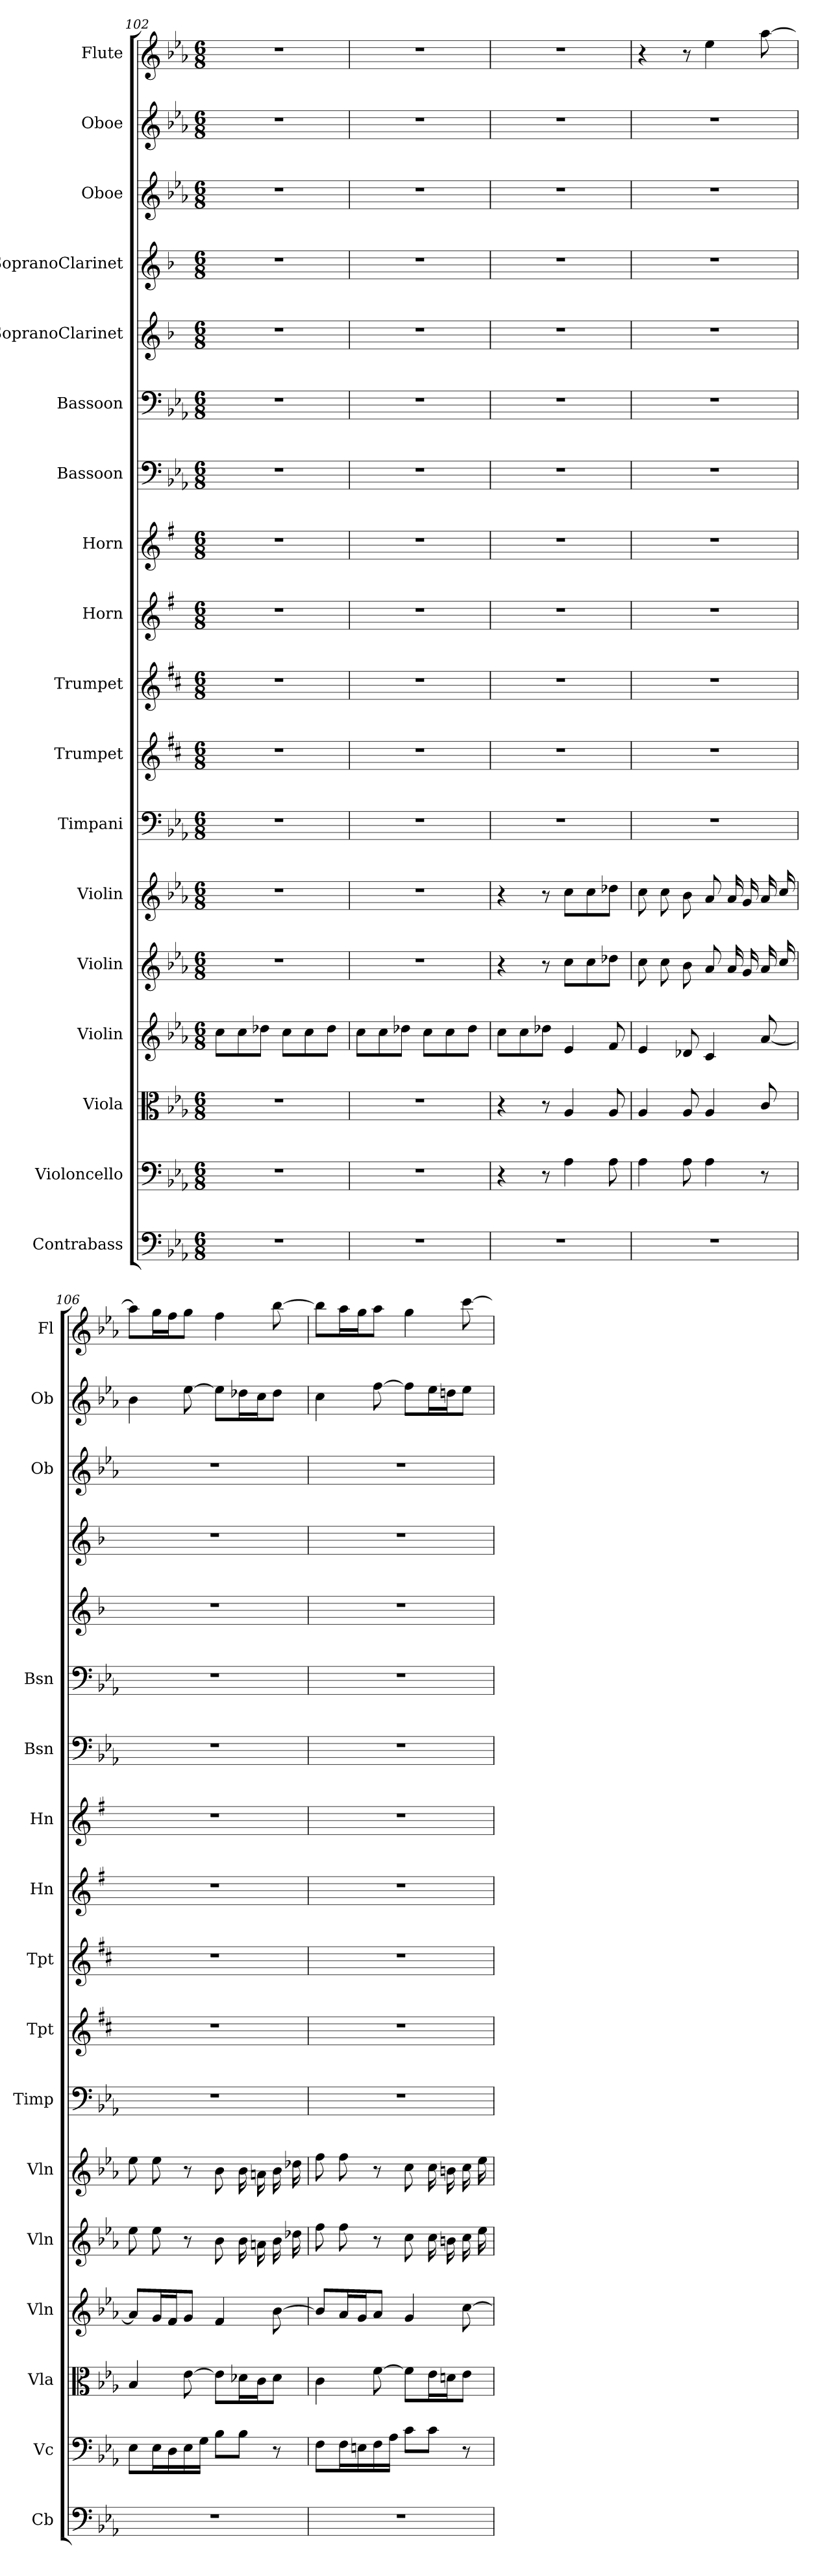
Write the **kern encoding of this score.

**kern	**kern	**kern	**kern	**kern	**kern	**kern	**kern	**kern	**kern	**kern	**kern	**kern	**kern	**kern	**kern	**kern	**kern
*part18	*part17	*part16	*part15	*part14	*part13	*part12	*part11	*part10	*part9	*part8	*part7	*part6	*part5	*part4	*part3	*part2	*part1
*staff18	*staff17	*staff16	*staff15	*staff14	*staff13	*staff12	*staff11	*staff10	*staff9	*staff8	*staff7	*staff6	*staff5	*staff4	*staff3	*staff2	*staff1
*I"Contrabass	*I"Violoncello	*I"Viola	*I"Violin	*I"Violin	*I"Violin	*I"Timpani	*I"Trumpet	*I"Trumpet	*I"Horn	*I"Horn	*I"Bassoon	*I"Bassoon	*I"SopranoClarinet	*I"SopranoClarinet	*I"Oboe	*I"Oboe	*I"Flute
*I'Cb	*I'Vc	*I'Vla	*I'Vln	*I'Vln	*I'Vln	*I'Timp	*I'Tpt	*I'Tpt	*I'Hn	*I'Hn	*I'Bsn	*I'Bsn	*	*	*I'Ob	*I'Ob	*I'Fl
*clefF4	*clefF4	*clefC3	*clefG2	*clefG2	*clefG2	*clefF4	*clefG2	*clefG2	*clefG2	*clefG2	*clefF4	*clefF4	*clefG2	*clefG2	*clefG2	*clefG2	*clefG2
*ITrd7c12	*	*	*	*	*	*	*ITrd1c2	*ITrd1c2	*ITrd4c7	*ITrd4c7	*	*	*	*	*	*	*
*k[b-e-a-]	*k[b-e-a-]	*k[b-e-a-]	*k[b-e-a-]	*k[b-e-a-]	*k[b-e-a-]	*k[b-e-a-]	*k[]	*k[]	*k[]	*k[]	*k[b-e-a-]	*k[b-e-a-]	*k[b-]	*k[b-]	*k[b-e-a-]	*k[b-e-a-]	*k[b-e-a-]
*M6/8	*M6/8	*M6/8	*M6/8	*M6/8	*M6/8	*M6/8	*M6/8	*M6/8	*M6/8	*M6/8	*M6/8	*M6/8	*M6/8	*M6/8	*M6/8	*M6/8	*M6/8
=102	=102	=102	=102	=102	=102	=102	=102	=102	=102	=102	=102	=102	=102	=102	=102	=102	=102
2.r	2.r	2.r	8cc\L	2.r	2.r	2.r	2.r	2.r	2.r	2.r	2.r	2.r	2.r	2.r	2.r	2.r	2.r
.	.	.	8cc\	.	.	.	.	.	.	.	.	.	.	.	.	.	.
.	.	.	8dd-X\J	.	.	.	.	.	.	.	.	.	.	.	.	.	.
.	.	.	8cc\L	.	.	.	.	.	.	.	.	.	.	.	.	.	.
.	.	.	8cc\	.	.	.	.	.	.	.	.	.	.	.	.	.	.
.	.	.	8dd-\J	.	.	.	.	.	.	.	.	.	.	.	.	.	.
=103	=103	=103	=103	=103	=103	=103	=103	=103	=103	=103	=103	=103	=103	=103	=103	=103	=103
2.r	2.r	2.r	8cc\L	2.r	2.r	2.r	2.r	2.r	2.r	2.r	2.r	2.r	2.r	2.r	2.r	2.r	2.r
.	.	.	8cc\	.	.	.	.	.	.	.	.	.	.	.	.	.	.
.	.	.	8dd-X\J	.	.	.	.	.	.	.	.	.	.	.	.	.	.
.	.	.	8cc\L	.	.	.	.	.	.	.	.	.	.	.	.	.	.
.	.	.	8cc\	.	.	.	.	.	.	.	.	.	.	.	.	.	.
.	.	.	8dd-\J	.	.	.	.	.	.	.	.	.	.	.	.	.	.
=104	=104	=104	=104	=104	=104	=104	=104	=104	=104	=104	=104	=104	=104	=104	=104	=104	=104
2.r	4r	4r	8cc\L	4r	4r	2.r	2.r	2.r	2.r	2.r	2.r	2.r	2.r	2.r	2.r	2.r	2.r
.	.	.	8cc\	.	.	.	.	.	.	.	.	.	.	.	.	.	.
.	8r	8r	8dd-X\J	8r	8r	.	.	.	.	.	.	.	.	.	.	.	.
.	4A-\	4A-/	4e-/	8cc\L	8cc\L	.	.	.	.	.	.	.	.	.	.	.	.
.	.	.	.	8cc\	8cc\	.	.	.	.	.	.	.	.	.	.	.	.
.	8A-\	8A-/	8f/	8dd-X\J	8dd-X\J	.	.	.	.	.	.	.	.	.	.	.	.
=105	=105	=105	=105	=105	=105	=105	=105	=105	=105	=105	=105	=105	=105	=105	=105	=105	=105
2.r	4A-\	4A-/	4e-/	8cc\	8cc\	2.r	2.r	2.r	2.r	2.r	2.r	2.r	2.r	2.r	2.r	2.r	4r
.	.	.	.	8cc\	8cc\	.	.	.	.	.	.	.	.	.	.	.	.
.	8A-\	8A-/	8d-X/	8b-\	8b-\	.	.	.	.	.	.	.	.	.	.	.	8r
.	4A-\	4A-/	4c/	8a-/	8a-/	.	.	.	.	.	.	.	.	.	.	.	4ee-\
.	.	.	.	16a-/	16a-/	.	.	.	.	.	.	.	.	.	.	.	.
.	.	.	.	16g/	16g/	.	.	.	.	.	.	.	.	.	.	.	.
.	8r	8c/	[8a-/	16a-/	16a-/	.	.	.	.	.	.	.	.	.	.	.	[8aa-\
.	.	.	.	16cc/	16cc/	.	.	.	.	.	.	.	.	.	.	.	.
=106	=106	=106	=106	=106	=106	=106	=106	=106	=106	=106	=106	=106	=106	=106	=106	=106	=106
2.r	8E-\L	4B-/	8a-/L]	8ee-\	8ee-\	2.r	2.r	2.r	2.r	2.r	2.r	2.r	2.r	2.r	2.r	4b-\	8aa-\L]
.	16E-\L	.	16g/L	8ee-\	8ee-\	.	.	.	.	.	.	.	.	.	.	.	16gg\L
.	16D\	.	16f/J	.	.	.	.	.	.	.	.	.	.	.	.	.	16ff\J
.	16E-\	[8e-\	8g/J	8r	8r	.	.	.	.	.	.	.	.	.	.	[8ee-\	8gg\J
.	16G\JJ	.	.	.	.	.	.	.	.	.	.	.	.	.	.	.	.
.	8B-\L	8e-\L]	4f/	8b-\	8b-\	.	.	.	.	.	.	.	.	.	.	8ee-\L]	4ff\
.	8B-\J	16d-X\L	.	16b-\	16b-\	.	.	.	.	.	.	.	.	.	.	16dd-X\L	.
.	.	16c\J	.	16an\	16an\	.	.	.	.	.	.	.	.	.	.	16cc\J	.
.	8r	8d-\J	[8b-\	16b-\	16b-\	.	.	.	.	.	.	.	.	.	.	8dd-\J	[8bb-\
.	.	.	.	16dd-X\	16dd-X\	.	.	.	.	.	.	.	.	.	.	.	.
=107	=107	=107	=107	=107	=107	=107	=107	=107	=107	=107	=107	=107	=107	=107	=107	=107	=107
2.r	8F\L	4c\	8b-/L]	8ff\	8ff\	2.r	2.r	2.r	2.r	2.r	2.r	2.r	2.r	2.r	2.r	4cc\	8bb-\L]
.	16F\L	.	16a-/L	8ff\	8ff\	.	.	.	.	.	.	.	.	.	.	.	16aa-\L
.	16En\	.	16g/J	.	.	.	.	.	.	.	.	.	.	.	.	.	16gg\J
.	16F\	[8f\	8a-/J	8r	8r	.	.	.	.	.	.	.	.	.	.	[8ff\	8aa-\J
.	16A-\JJ	.	.	.	.	.	.	.	.	.	.	.	.	.	.	.	.
.	8c\L	8f\L]	4g/	8cc\	8cc\	.	.	.	.	.	.	.	.	.	.	8ff\L]	4gg\
.	8c\J	16e-\L	.	16cc\	16cc\	.	.	.	.	.	.	.	.	.	.	16ee-\L	.
.	.	16dn\J	.	16bn\	16bn\	.	.	.	.	.	.	.	.	.	.	16ddn\J	.
.	8r	8e-\J	[8cc\	16cc\	16cc\	.	.	.	.	.	.	.	.	.	.	8ee-\J	[8ccc\
.	.	.	.	16ee-\	16ee-\	.	.	.	.	.	.	.	.	.	.	.	.
=	=	=	=	=	=	=	=	=	=	=	=	=	=	=	=	=	=
*-	*-	*-	*-	*-	*-	*-	*-	*-	*-	*-	*-	*-	*-	*-	*-	*-	*-
